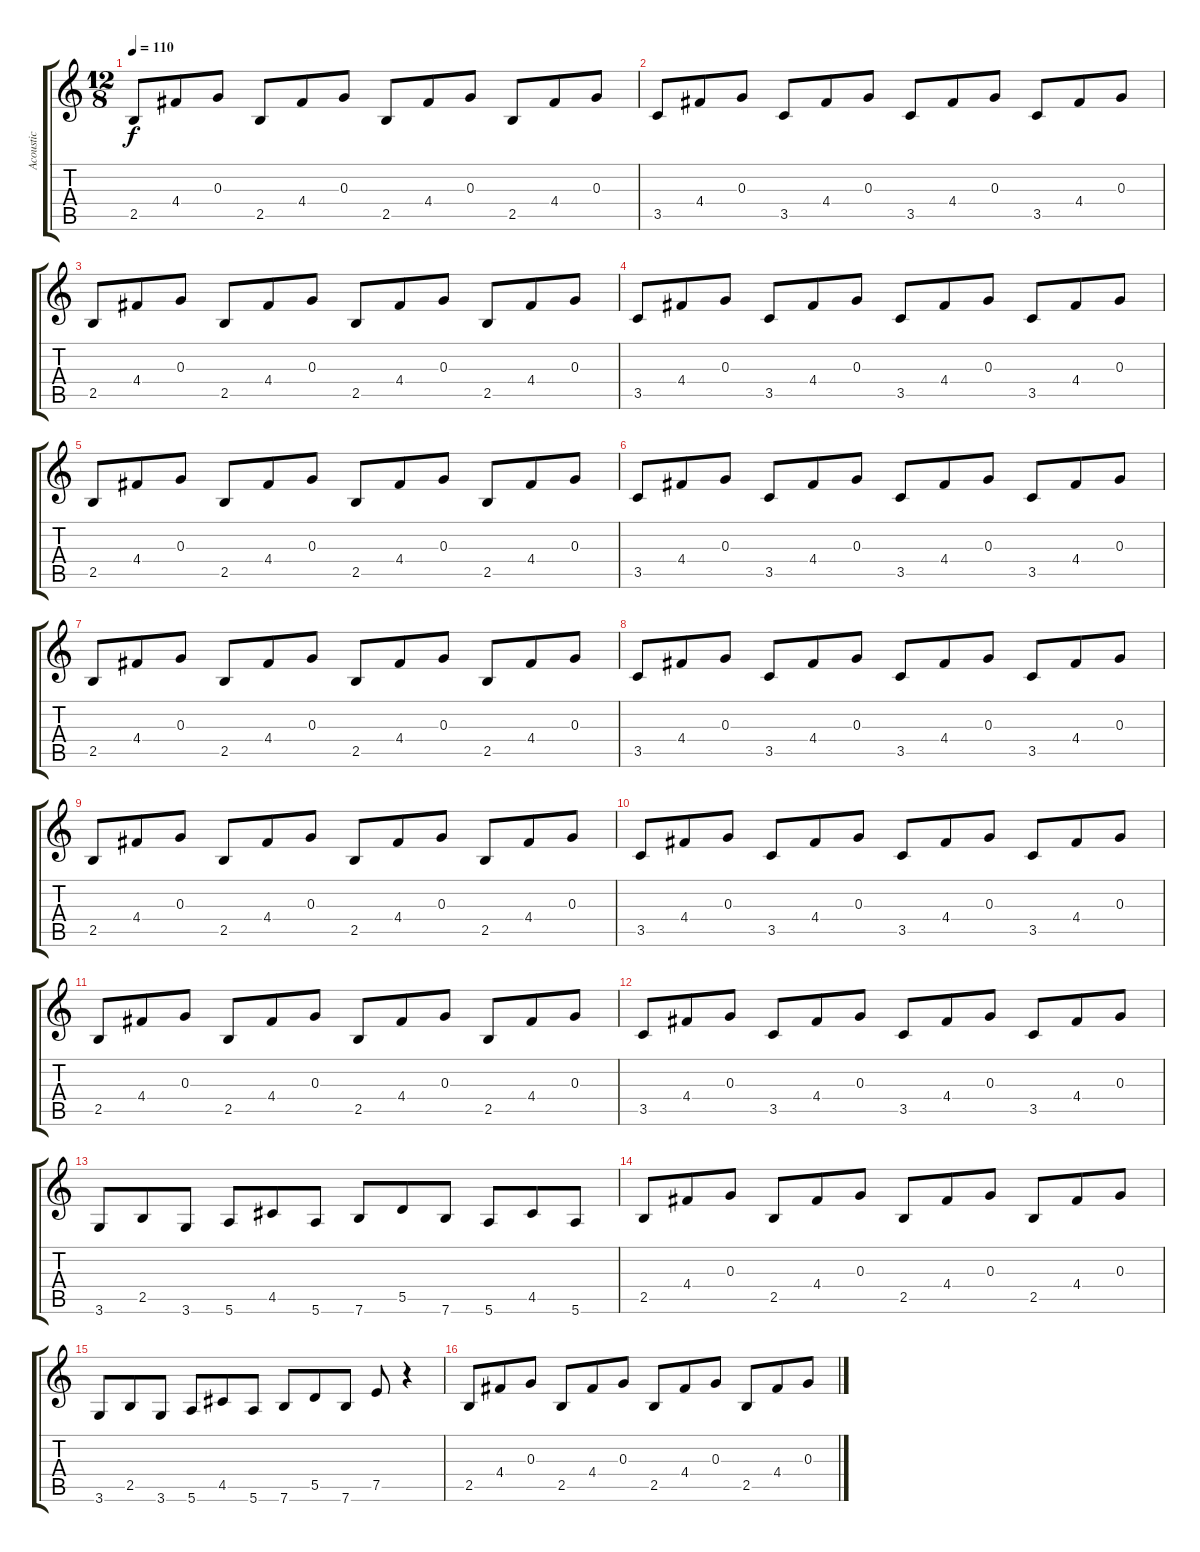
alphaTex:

\track ("Acoustic" "Acoustic") {instrument acousticguitarnylon}
\staff {score tabs}
\tuning (E4 B3 G3 D3 A2 E2) {hide}
\ts (12 8)
\tempo 110
\clef g2
\ks c
2.5.8{dy f instrument acousticguitarnylon} 4.4.8 0.3.8 2.5.8 4.4.8 0.3.8 2.5.8 4.4.8 0.3.8 2.5.8 4.4.8 0.3.8 |
3.5.8 4.4.8 0.3.8 3.5.8 4.4.8 0.3.8 3.5.8 4.4.8 0.3.8 3.5.8 4.4.8 0.3.8 |
2.5.8 4.4.8 0.3.8 2.5.8 4.4.8 0.3.8 2.5.8 4.4.8 0.3.8 2.5.8 4.4.8 0.3.8 |
3.5.8 4.4.8 0.3.8 3.5.8 4.4.8 0.3.8 3.5.8 4.4.8 0.3.8 3.5.8 4.4.8 0.3.8 |
2.5.8 4.4.8 0.3.8 2.5.8 4.4.8 0.3.8 2.5.8 4.4.8 0.3.8 2.5.8 4.4.8 0.3.8 |
3.5.8 4.4.8 0.3.8 3.5.8 4.4.8 0.3.8 3.5.8 4.4.8 0.3.8 3.5.8 4.4.8 0.3.8 |
2.5.8 4.4.8 0.3.8 2.5.8 4.4.8 0.3.8 2.5.8 4.4.8 0.3.8 2.5.8 4.4.8 0.3.8 |
3.5.8 4.4.8 0.3.8 3.5.8 4.4.8 0.3.8 3.5.8 4.4.8 0.3.8 3.5.8 4.4.8 0.3.8 |
2.5.8 4.4.8 0.3.8 2.5.8 4.4.8 0.3.8 2.5.8 4.4.8 0.3.8 2.5.8 4.4.8 0.3.8 |
3.5.8 4.4.8 0.3.8 3.5.8 4.4.8 0.3.8 3.5.8 4.4.8 0.3.8 3.5.8 4.4.8 0.3.8 |
2.5.8 4.4.8 0.3.8 2.5.8 4.4.8 0.3.8 2.5.8 4.4.8 0.3.8 2.5.8 4.4.8 0.3.8 |
3.5.8 4.4.8 0.3.8 3.5.8 4.4.8 0.3.8 3.5.8 4.4.8 0.3.8 3.5.8 4.4.8 0.3.8 |
3.6.8 2.5.8 3.6.8 5.6.8 4.5.8 5.6.8 7.6.8 5.5.8 7.6.8 5.6.8 4.5.8 5.6.8 |
2.5.8 4.4.8 0.3.8 2.5.8 4.4.8 0.3.8 2.5.8 4.4.8 0.3.8 2.5.8 4.4.8 0.3.8 |
3.6.8 2.5.8 3.6.8 5.6.8 4.5.8 5.6.8 7.6.8 5.5.8 7.6.8 7.5.8 r.4 |
2.5.8 4.4.8 0.3.8 2.5.8 4.4.8 0.3.8 2.5.8 4.4.8 0.3.8 2.5.8 4.4.8 0.3.8
